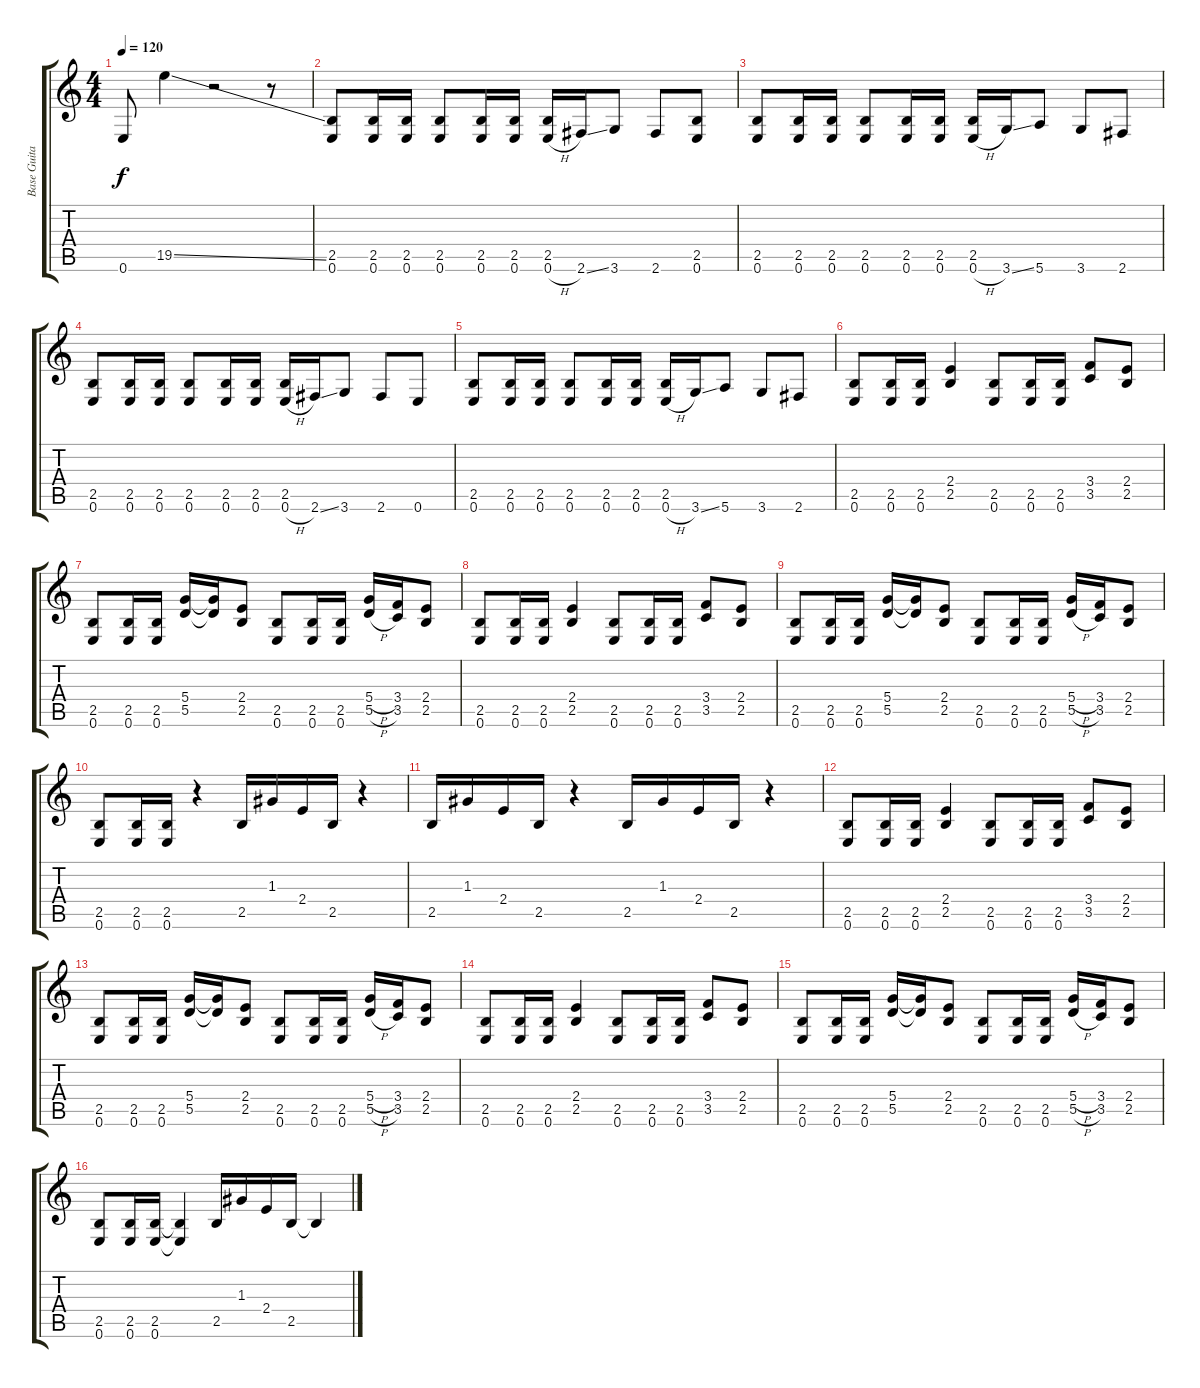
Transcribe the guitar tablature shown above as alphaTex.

\track ("Base Guitar" "Base Guita") {instrument distortionguitar}
\staff {score tabs}
\tuning (E4 B3 G3 D3 A2 E2) {hide}
\ts (4 4)
\tempo 120
\clef g2
\ks c
0.6.8{dy f instrument distortionguitar} 19.5{ss}.4 r.2 r.8 |
(2.5 0.6).8 (2.5 0.6).16 (2.5 0.6).16 (2.5 0.6).8 (2.5 0.6).16 (2.5 0.6).16 (2.5 0.6{h}).16 2.6{ss}.16 3.6.8 2.6.8 (2.5 0.6).8 |
(2.5 0.6).8 (2.5 0.6).16 (2.5 0.6).16 (2.5 0.6).8 (2.5 0.6).16 (2.5 0.6).16 (2.5 0.6{h}).16 3.6{ss}.16 5.6.8 3.6.8 2.6.8 |
(2.5 0.6).8 (2.5 0.6).16 (2.5 0.6).16 (2.5 0.6).8 (2.5 0.6).16 (2.5 0.6).16 (2.5 0.6{h}).16 2.6{ss}.16 3.6.8 2.6.8 0.6.8 |
(2.5 0.6).8 (2.5 0.6).16 (2.5 0.6).16 (2.5 0.6).8 (2.5 0.6).16 (2.5 0.6).16 (2.5 0.6{h}).16 3.6{ss}.16 5.6.8 3.6.8 2.6.8 |
(2.5 0.6).8 (2.5 0.6).16 (2.5 0.6).16 (2.4 2.5).4 (2.5 0.6).8 (2.5 0.6).16 (2.5 0.6).16 (3.4 3.5).8 (2.4 2.5).8 |
(2.5 0.6).8 (2.5 0.6).16 (2.5 0.6).16 (5.4 5.5).16 (5.4{t} 5.5{t}).16 (2.4 2.5).8 (2.5 0.6).8 (2.5 0.6).16 (2.5 0.6).16 (5.4{h} 5.5{h}).16 (3.4 3.5).16 (2.4 2.5).8 |
(2.5 0.6).8 (2.5 0.6).16 (2.5 0.6).16 (2.4 2.5).4 (2.5 0.6).8 (2.5 0.6).16 (2.5 0.6).16 (3.4 3.5).8 (2.4 2.5).8 |
(2.5 0.6).8 (2.5 0.6).16 (2.5 0.6).16 (5.4 5.5).16 (5.4{t} 5.5{t}).16 (2.4 2.5).8 (2.5 0.6).8 (2.5 0.6).16 (2.5 0.6).16 (5.4{h} 5.5{h}).16 (3.4 3.5).16 (2.4 2.5).8 |
(2.5 0.6).8 (2.5 0.6).16 (2.5 0.6).16 r.4 2.5.16 1.3.16 2.4.16 2.5.16 r.4 |
2.5.16 1.3.16 2.4.16 2.5.16 r.4 2.5.16 1.3.16 2.4.16 2.5.16 r.4 |
(2.5 0.6).8 (2.5 0.6).16 (2.5 0.6).16 (2.4 2.5).4 (2.5 0.6).8 (2.5 0.6).16 (2.5 0.6).16 (3.4 3.5).8 (2.4 2.5).8 |
(2.5 0.6).8 (2.5 0.6).16 (2.5 0.6).16 (5.4 5.5).16 (5.4{t} 5.5{t}).16 (2.4 2.5).8 (2.5 0.6).8 (2.5 0.6).16 (2.5 0.6).16 (5.4{h} 5.5{h}).16 (3.4 3.5).16 (2.4 2.5).8 |
(2.5 0.6).8 (2.5 0.6).16 (2.5 0.6).16 (2.4 2.5).4 (2.5 0.6).8 (2.5 0.6).16 (2.5 0.6).16 (3.4 3.5).8 (2.4 2.5).8 |
(2.5 0.6).8 (2.5 0.6).16 (2.5 0.6).16 (5.4 5.5).16 (5.4{t} 5.5{t}).16 (2.4 2.5).8 (2.5 0.6).8 (2.5 0.6).16 (2.5 0.6).16 (5.4{h} 5.5{h}).16 (3.4 3.5).16 (2.4 2.5).8 |
(2.5 0.6).8 (2.5 0.6).16 (2.5 0.6).16 (2.5{t} 0.6{t}).4 2.5.16 1.3.16 2.4.16 2.5.16 2.5{t}.4
